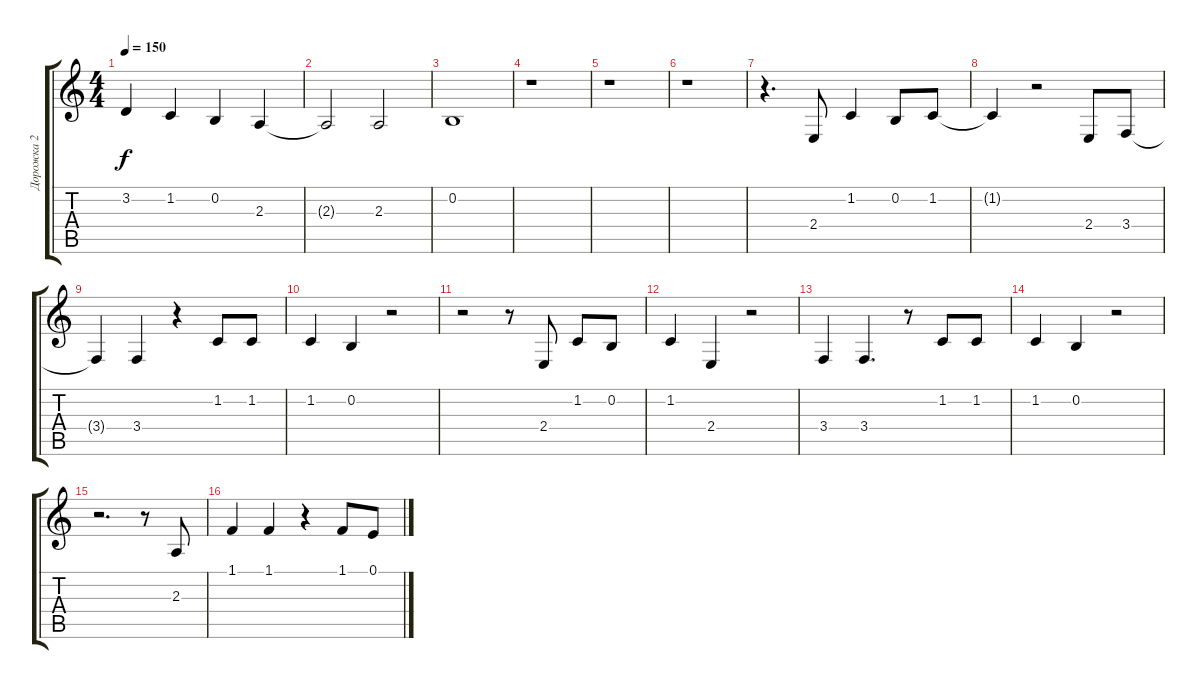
\track ("Дорожка 2" "Дорожка 2") {instrument oboe}
\staff {score tabs}
\tuning (E4 B3 G3 D3 A2 E2) {hide}
\ts (4 4)
\tempo 150
\clef g2
\ks c
3.2.4{dy f} 1.2.4 0.2.4 2.3.4 |
2.3{t}.2 2.3.2 |
0.2.1 |
r.1 |
r.1 |
r.1 |
r.4{d} 2.4.8 1.2.4 0.2.8 1.2.8 |
1.2{t}.4 r.2 2.4.8 3.4.8 |
3.4{t}.4 3.4.4 r.4 1.2.8 1.2.8 |
1.2.4 0.2.4 r.2 |
r.2 r.8 2.4.8 1.2.8 0.2.8 |
1.2.4 2.4.4 r.2 |
3.4.4 3.4.4{d} r.8 1.2.8 1.2.8 |
1.2.4 0.2.4 r.2 |
r.2{d} r.8 2.3.8 |
1.1.4 1.1.4 r.4 1.1.8 0.1.8
